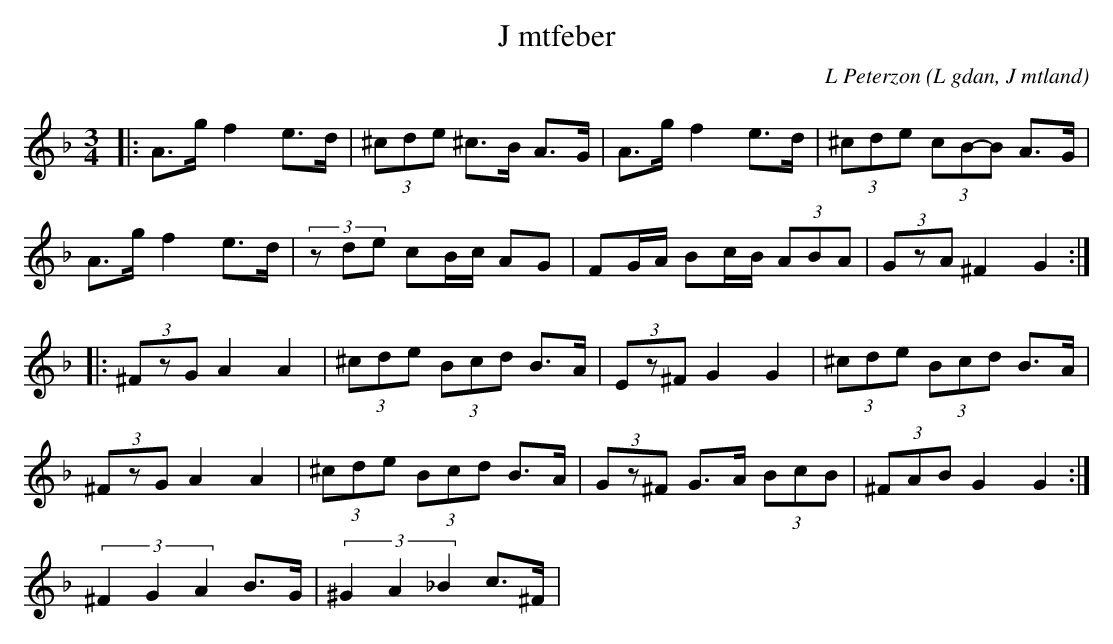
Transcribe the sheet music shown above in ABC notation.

X:1
T:J mtfeber
C: L Peterzon
O:L gdan, J mtland
M:3/4
L:1/8
K:Dm
|: A>g f2 e>d|(3^cde ^c>B A>G|A>g f2 e>d|(3^cde (3cB-B A>G|
A>g f2 e>d|(3zde cB/c/ AG|FG/A/ Bc/B/ (3ABA|(3GzA ^F2 G2:|
|:(3^FzG A2 A2|(3^cde (3Bcd B>A|(3Ez^F G2 G2|(3^cde (3Bcd B>A|
(3^FzG A2 A2|(3^cde (3Bcd B>A| (3Gz^F G>A (3BcB|(3^FAB G2 G2:|
(3^F2G2A2 B>G|(3^G2A2_B2 c>^F|
